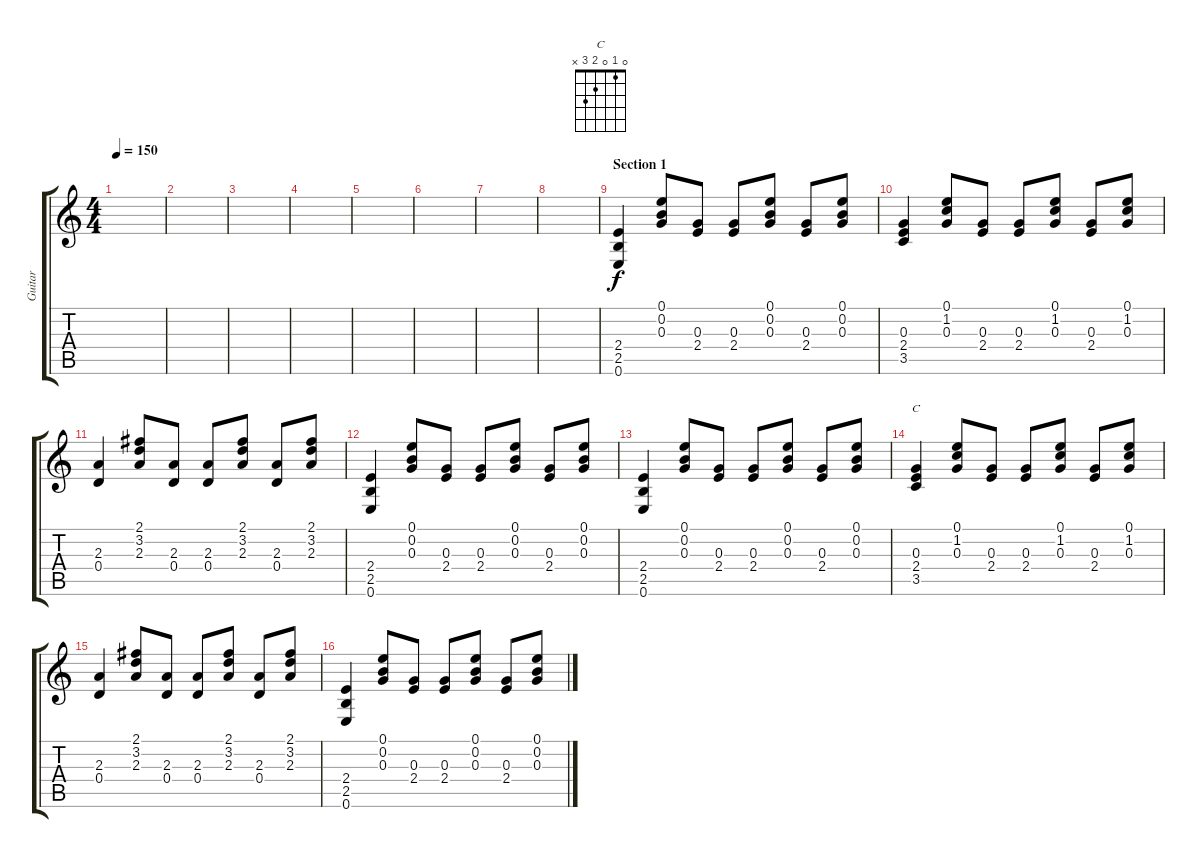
\track ("Guitar " "Guitar ") {instrument overdrivenguitar}
\staff {score tabs}
\tuning (E4 B3 G3 D3 A2 E2) {hide}
\chord ("C" 0 1 0 2 3 x)
\ts (4 4)
\tempo 150
\clef g2
\ks c
|
|
|
|
|
|
|
|
\section ("" "Section 1")
(2.4 2.5 0.6).4 (0.1 0.2 0.3).8 (0.3 2.4).8 (0.3 2.4).8 (0.1 0.2 0.3).8 (0.3 2.4).8 (0.1 0.2 0.3).8 |
(0.3 2.4 3.5).4 (0.1 1.2 0.3).8 (0.3 2.4).8 (0.3 2.4).8 (0.1 1.2 0.3).8 (0.3 2.4).8 (0.1 1.2 0.3).8 |
(2.3 0.4).4 (2.1 3.2 2.3).8 (2.3 0.4).8 (2.3 0.4).8 (2.1 3.2 2.3).8 (2.3 0.4).8 (2.1 3.2 2.3).8 |
(2.4 2.5 0.6).4 (0.1 0.2 0.3).8 (0.3 2.4).8 (0.3 2.4).8 (0.1 0.2 0.3).8 (0.3 2.4).8 (0.1 0.2 0.3).8 |
(2.4 2.5 0.6).4 (0.1 0.2 0.3).8 (0.3 2.4).8 (0.3 2.4).8 (0.1 0.2 0.3).8 (0.3 2.4).8 (0.1 0.2 0.3).8 |
(0.3 2.4 3.5).4{ch "C"} (0.1 1.2 0.3).8 (0.3 2.4).8 (0.3 2.4).8 (0.1 1.2 0.3).8 (0.3 2.4).8 (0.1 1.2 0.3).8 |
(2.3 0.4).4 (2.1 3.2 2.3).8 (2.3 0.4).8 (2.3 0.4).8 (2.1 3.2 2.3).8 (2.3 0.4).8 (2.1 3.2 2.3).8 |
(2.4 2.5 0.6).4 (0.1 0.2 0.3).8 (0.3 2.4).8 (0.3 2.4).8 (0.1 0.2 0.3).8 (0.3 2.4).8 (0.1 0.2 0.3).8
